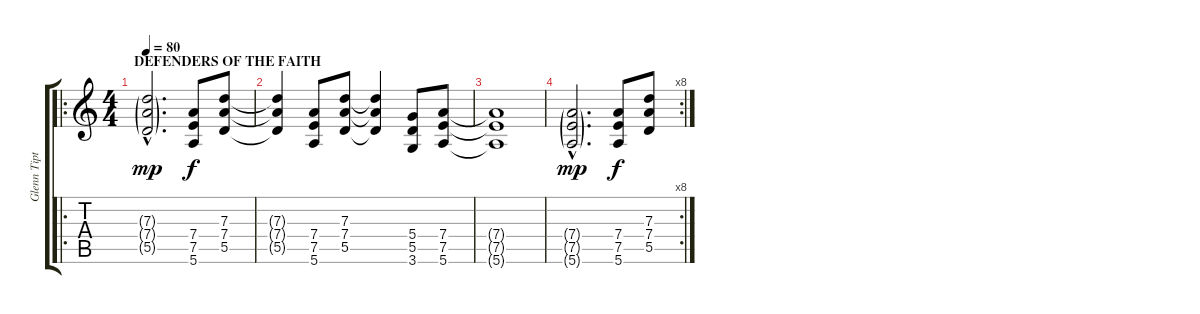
\track ("Glenn Tipton" "Glenn Tipt") {instrument overdrivenguitar}
\staff {score tabs}
\tuning (E4 B3 G3 D3 A2 E2) {hide}
\ro
\ts (4 4)
\section ("" "DEFENDERS OF THE FAITH")
\tempo 80
\clef g2
\ks c
(7.3{g hac} 7.4{g hac} 5.5{g hac}).2{d dy mp} (7.4 7.5 5.6).8{dy f} (7.3 7.4 5.5).8 |
(7.3{t} 7.4{t} 5.5{t}).4 (7.4 7.5 5.6).8 (7.3 7.4 5.5).8 (7.3{t} 7.4{t} 5.5{t}).4 (5.4 5.5 3.6).8 (7.4 7.5 5.6).8 |
(7.4{t} 7.5{t} 5.6{t}).1 |
\rc 8
(7.4{g hac} 7.5{g hac} 5.6{g hac}).2{d dy mp} (7.4 7.5 5.6).8{dy f} (7.3 7.4 5.5).8
